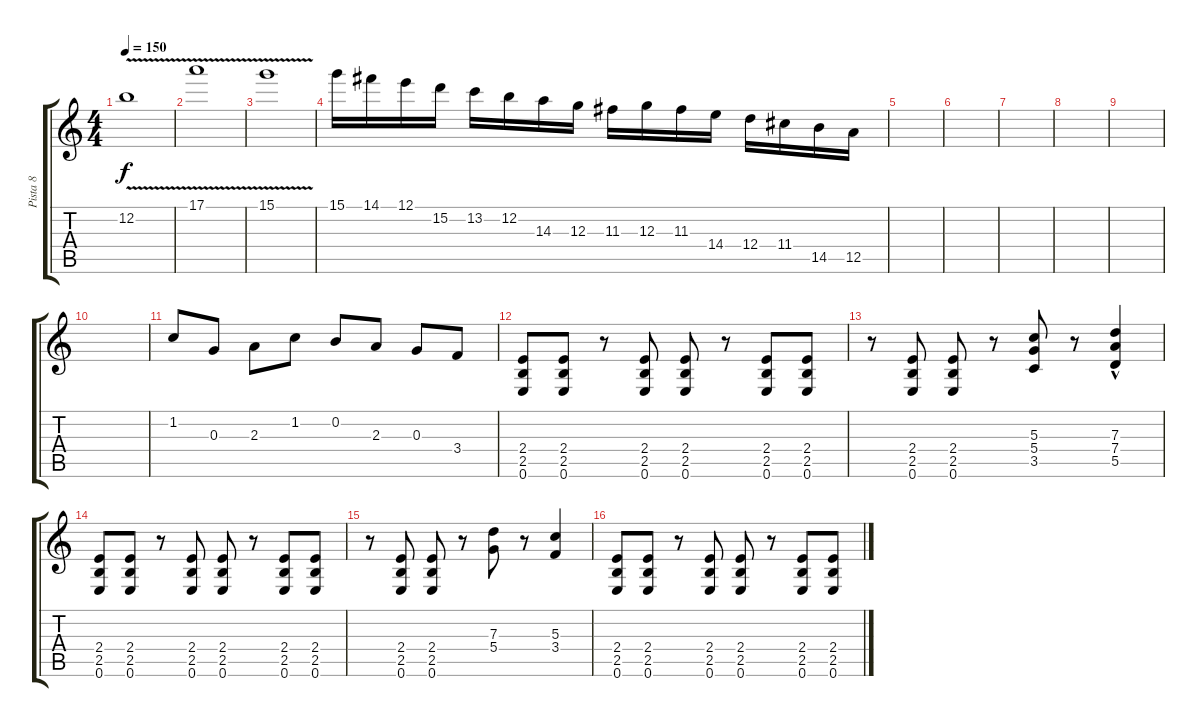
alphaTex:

\track ("Pista 8" "Pista 8") {instrument distortionguitar}
\staff {score tabs}
\tuning (E4 B3 G3 D3 A2 E2) {hide}
\ts (4 4)
\tempo 150
\clef g2
\ks c
12.2{v}.1{dy f} |
17.1{v}.1 |
15.1{v}.1 |
15.1.16 14.1.16 12.1.16 15.2.16 13.2.16 12.2.16 14.3.16 12.3.16 11.3.16 12.3.16 11.3.16 14.4.16 12.4.16 11.4.16 14.5.16 12.5.16 |
|
|
|
|
|
|
1.2.8 0.3.8 2.3.8 1.2.8 0.2.8 2.3.8 0.3.8 3.4.8 |
(2.4 2.5 0.6).8{balance 16} (2.4 2.5 0.6).8 r.8 (2.4 2.5 0.6).8 (2.4 2.5 0.6).8 r.8 (2.4 2.5 0.6).8 (2.4 2.5 0.6).8 |
r.8 (2.4 2.5 0.6).8 (2.4 2.5 0.6).8 r.8 (5.3 5.4 3.5).8 r.8 (7.3{hac} 7.4 5.5).4 |
(2.4 2.5 0.6).8 (2.4 2.5 0.6).8 r.8 (2.4 2.5 0.6).8 (2.4 2.5 0.6).8 r.8 (2.4 2.5 0.6).8 (2.4 2.5 0.6).8 |
r.8 (2.4 2.5 0.6).8 (2.4 2.5 0.6).8 r.8 (7.3 5.4).8 r.8 (5.3 3.4).4 |
(2.4 2.5 0.6).8{balance 16} (2.4 2.5 0.6).8 r.8 (2.4 2.5 0.6).8 (2.4 2.5 0.6).8 r.8 (2.4 2.5 0.6).8 (2.4 2.5 0.6).8
